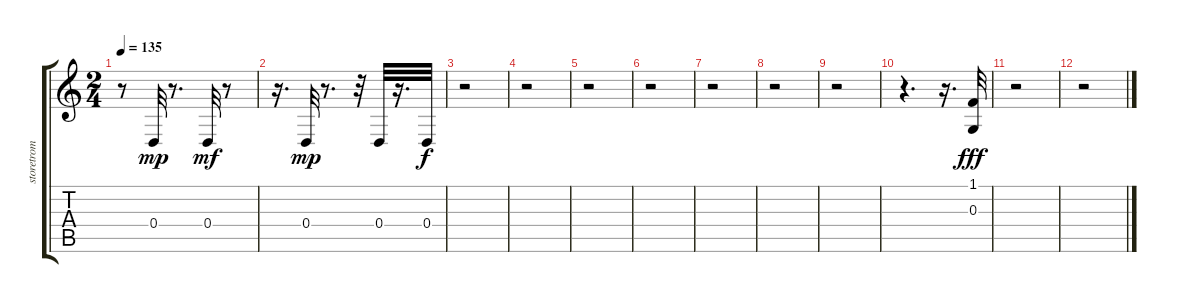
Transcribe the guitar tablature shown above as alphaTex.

\track ("storetrom" "storetrom") {instrument acousticgrandpiano}
\staff {score tabs}
\tuning (E4 B3 G3 D3 A2 E2) {hide}
\ts (2 4)
\tempo 135
\clef g2
\ks c
r.8{dy mp} 0.4.32 r.8{d} 0.4.32{dy mf} r.8 |
r.16{d} 0.4.32{dy mp} r.8{d} r.32 0.4.32 r.16{d} 0.4.32{dy f} |
r.2 |
r.2 |
r.2 |
r.2 |
r.2 |
r.2 |
r.2 |
r.4{d} r.16{d} (1.1 0.3).32{dy fff} |
r.2 |
r.2
